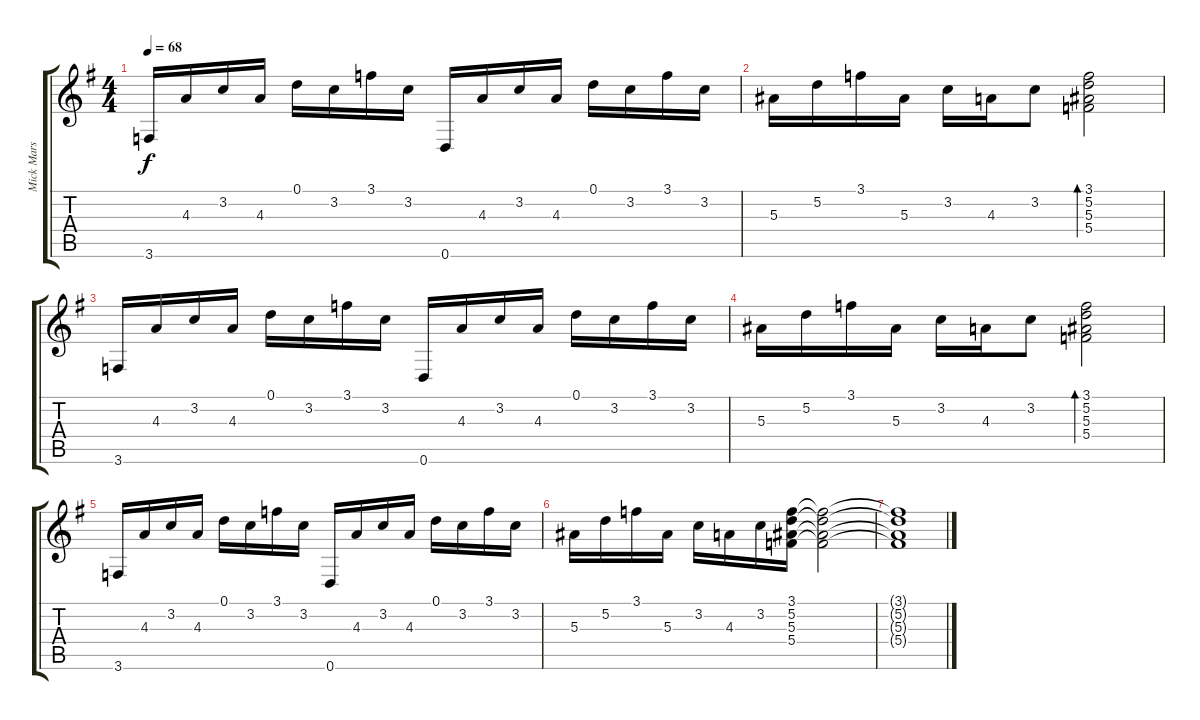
\track ("Mick Mars" "Mick Mars") {instrument electricguitarclean}
\staff {score tabs}
\tuning (D4 A3 F3 C3 G2 D2) {hide}
\ts (4 4)
\tempo 68
\clef g2
\ks g
3.6.16{dy f} 4.3.16 3.2.16 4.3.16 0.1.16 3.2.16 3.1.16 3.2.16 0.6.16 4.3.16 3.2.16 4.3.16 0.1.16 3.2.16 3.1.16 3.2.16 |
5.3.16 5.2.16 3.1.16 5.3.16 3.2.16 4.3.16 3.2.8 (3.1 5.2 5.3 5.4).2{bd 30} |
3.6.16 4.3.16 3.2.16 4.3.16 0.1.16 3.2.16 3.1.16 3.2.16 0.6.16 4.3.16 3.2.16 4.3.16 0.1.16 3.2.16 3.1.16 3.2.16 |
5.3.16 5.2.16 3.1.16 5.3.16 3.2.16 4.3.16 3.2.8 (3.1 5.2 5.3 5.4).2{bd 30} |
3.6.16 4.3.16 3.2.16 4.3.16 0.1.16 3.2.16 3.1.16 3.2.16 0.6.16 4.3.16 3.2.16 4.3.16 0.1.16 3.2.16 3.1.16 3.2.16 |
5.3.16 5.2.16 3.1.16 5.3.16 3.2.16 4.3.16 3.2.16 (3.1 5.2 5.3 5.4).16 (3.1{t} 5.2{t} 5.3{t} 5.4{t}).2 |
(3.1{t} 5.2{t} 5.3{t} 5.4{t}).1
